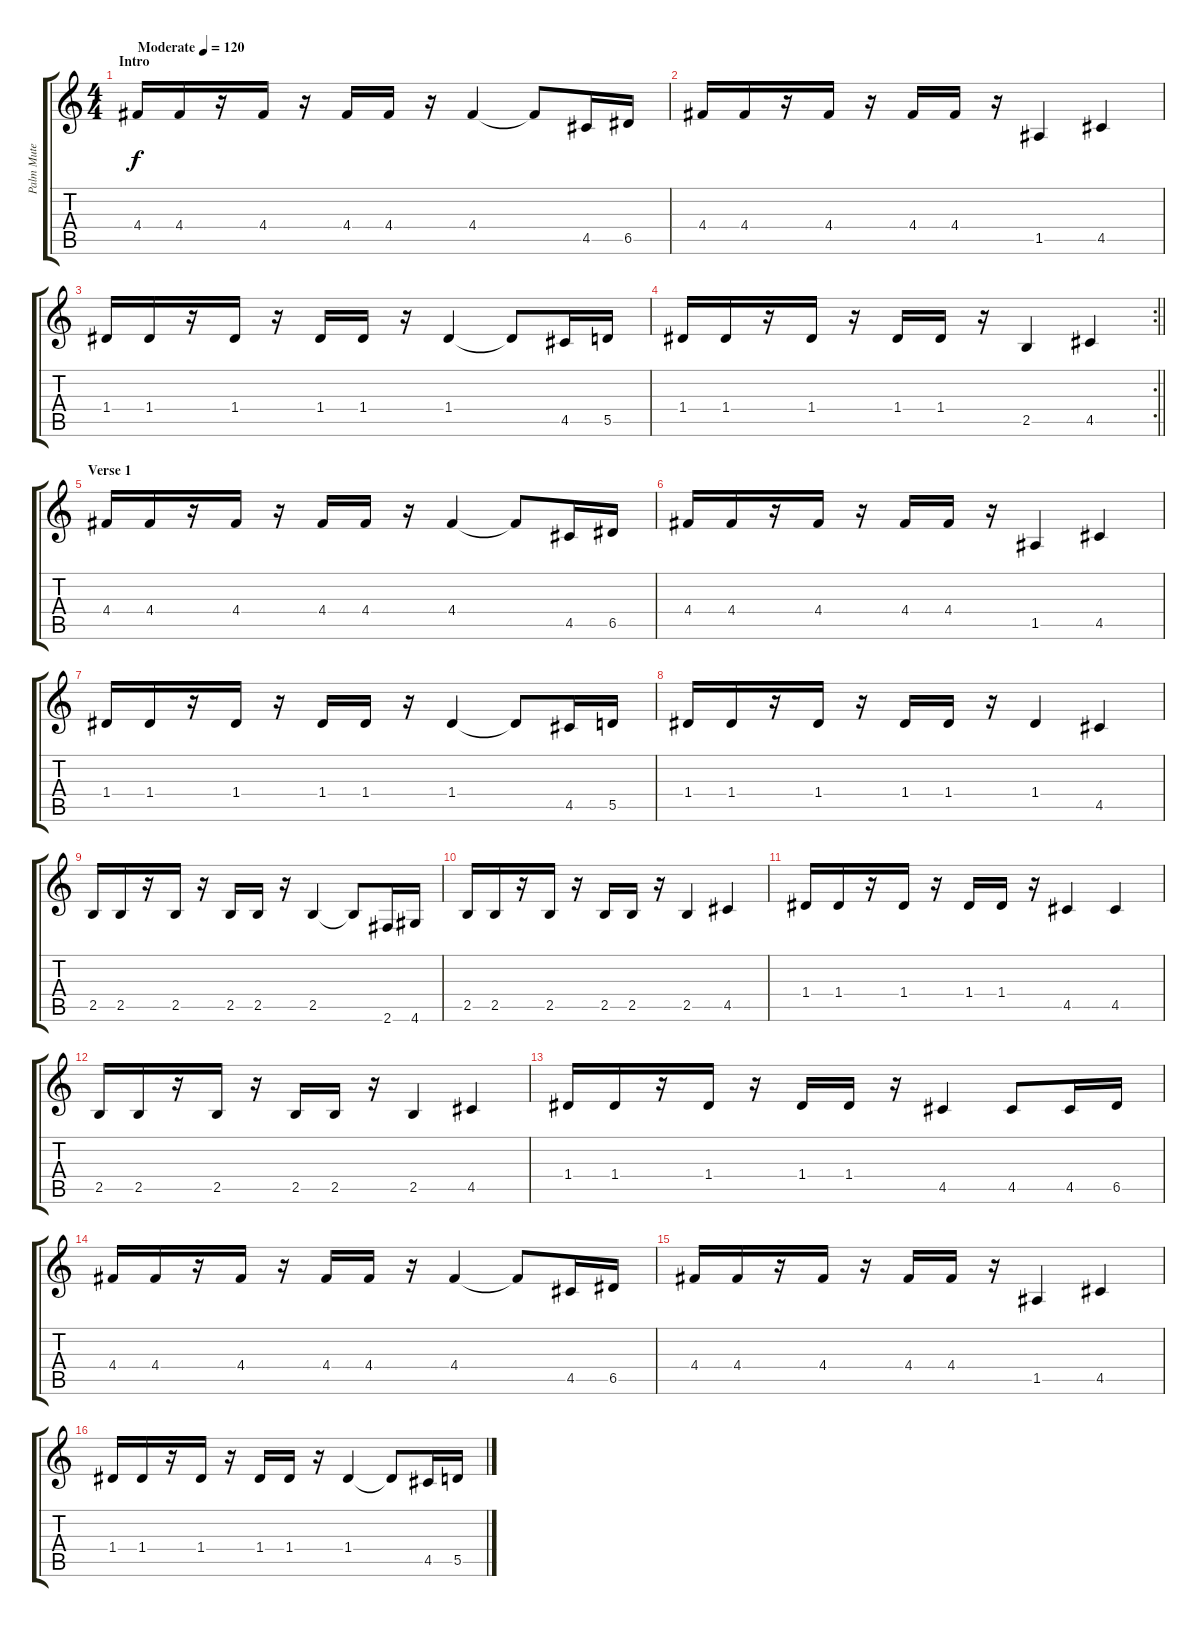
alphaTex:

\track ("Palm Mute Guitar" "Palm Mute ") {instrument electricguitarmuted}
\staff {score tabs}
\tuning (E4 B3 G3 D3 A2 E2) {hide}
\ts (4 4)
\section ("" "Intro")
\tempo (120 "Moderate")
\clef g2
\ks c
4.4.16{dy f instrument electricguitarmuted} 4.4.16 r.16 4.4.16 r.16 4.4.16 4.4.16 r.16 4.4.4 4.4{t}.8 4.5.16 6.5.16 |
4.4.16 4.4.16 r.16 4.4.16 r.16 4.4.16 4.4.16 r.16 1.5.4 4.5.4 |
1.4.16 1.4.16 r.16 1.4.16 r.16 1.4.16 1.4.16 r.16 1.4.4 1.4{t}.8 4.5.16 5.5.16 |
\rc 2
\barLineRight lightlight
1.4.16 1.4.16 r.16 1.4.16 r.16 1.4.16 1.4.16 r.16 2.5.4 4.5.4 |
\section ("" "Verse 1")
4.4.16 4.4.16 r.16 4.4.16 r.16 4.4.16 4.4.16 r.16 4.4.4 4.4{t}.8 4.5.16 6.5.16 |
4.4.16 4.4.16 r.16 4.4.16 r.16 4.4.16 4.4.16 r.16 1.5.4 4.5.4 |
1.4.16 1.4.16 r.16 1.4.16 r.16 1.4.16 1.4.16 r.16 1.4.4 1.4{t}.8 4.5.16 5.5.16 |
1.4.16 1.4.16 r.16 1.4.16 r.16 1.4.16 1.4.16 r.16 1.4.4 4.5.4 |
2.5.16 2.5.16 r.16 2.5.16 r.16 2.5.16 2.5.16 r.16 2.5.4 2.5{t}.8 2.6.16 4.6.16 |
2.5.16 2.5.16 r.16 2.5.16 r.16 2.5.16 2.5.16 r.16 2.5.4 4.5.4 |
1.4.16 1.4.16 r.16 1.4.16 r.16 1.4.16 1.4.16 r.16 4.5.4 4.5.4 |
2.5.16 2.5.16 r.16 2.5.16 r.16 2.5.16 2.5.16 r.16 2.5.4 4.5.4 |
1.4.16 1.4.16 r.16 1.4.16 r.16 1.4.16 1.4.16 r.16 4.5.4 4.5.8 4.5.16 6.5.16 |
4.4.16 4.4.16 r.16 4.4.16 r.16 4.4.16 4.4.16 r.16 4.4.4 4.4{t}.8 4.5.16 6.5.16 |
4.4.16 4.4.16 r.16 4.4.16 r.16 4.4.16 4.4.16 r.16 1.5.4 4.5.4 |
1.4.16 1.4.16 r.16 1.4.16 r.16 1.4.16 1.4.16 r.16 1.4.4 1.4{t}.8 4.5.16 5.5.16
